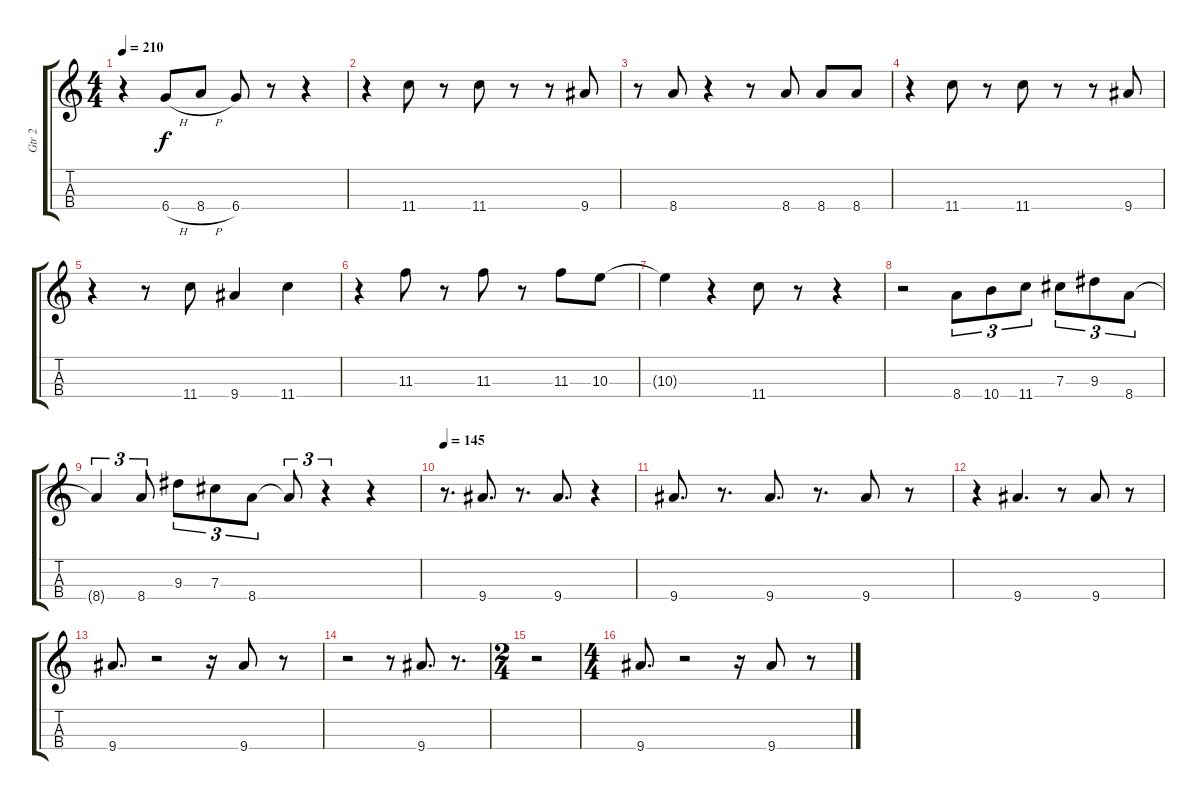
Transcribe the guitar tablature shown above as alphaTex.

\track ("Gtr 2" "Gtr 2") {instrument overdrivenguitar}
\staff {score tabs}
\tuning (Eb4 Bb3 Gb3 Db3) {hide}
\ts (4 4)
\tempo 210
\clef g2
\ks c
r.4{dy f} 6.4{h}.8 8.4{h}.8 6.4.8 r.8 r.4 |
r.4 11.4.8 r.8 11.4.8 r.8 r.8 9.4.8 |
r.8 8.4.8 r.4 r.8 8.4.8 8.4.8 8.4.8 |
r.4 11.4.8 r.8 11.4.8 r.8 r.8 9.4.8 |
r.4 r.8 11.4.8 9.4.4 11.4.4 |
r.4 11.3.8 r.8 11.3.8 r.8 11.3.8 10.3.8 |
10.3{t}.4 r.4 11.4.8 r.8 r.4 |
r.2 8.4.8{tu (3 2)} 10.4.8{tu (3 2)} 11.4.8{tu (3 2)} 7.3.8{tu (3 2)} 9.3.8{tu (3 2)} 8.4.8{tu (3 2)} |
8.4{t}.4{tu (3 2)} 8.4.8{tu (3 2)} 9.3.8{tu (3 2)} 7.3.8{tu (3 2)} 8.4.8{tu (3 2)} 8.4{t}.8{tu (3 2)} r.4{tu (3 2)} r.4 |
\tempo 145
r.8{d} 9.4.8{d} r.8{d} 9.4.8{d} r.4 |
9.4.8{d} r.8{d} 9.4.8{d} r.8{d} 9.4.8 r.8 |
r.4 9.4.4{d} r.8 9.4.8 r.8 |
9.4.8{d} r.2 r.16 9.4.8 r.8 |
r.2 r.8 9.4.8{d} r.8{d} |
\ts (2 4)
r.2 |
\ts (4 4)
9.4.8{d} r.2 r.16 9.4.8 r.8
